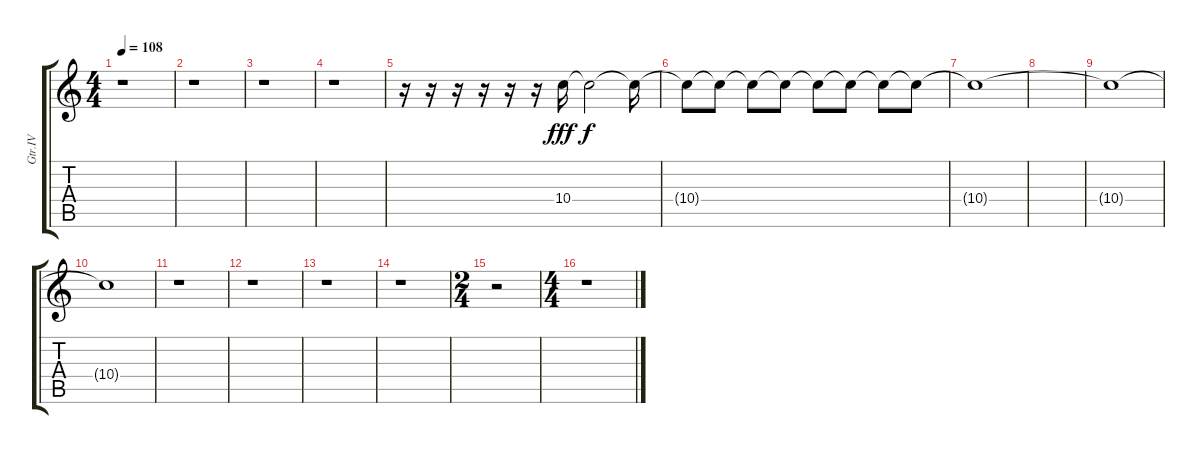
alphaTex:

\track ("Gtr.IV" "Gtr.IV") {instrument distortionguitar}
\staff {score tabs}
\tuning (E4 B3 G3 D3 A2 E2) {hide}
\ts (4 4)
\tempo 108
\clef g2
\ks c
r.1{dy fff instrument distortionguitar} |
r.1 |
r.1 |
r.1 |
r.16{volume 7 instrument helicopter} r.16 r.16 r.16 r.16 r.16 10.4.16{volume 16 balance 0 instrument helicopter} 10.4{t}.2{dy f} 10.4{t}.16 |
10.4{t}.8 10.4{t}.8 10.4{t}.8 10.4{t}.8 10.4{t}.8 10.4{t}.8{balance 16} 10.4{t}.8 10.4{t}.8{volume 0} |
10.4{t}.1 |
|
10.4{t}.1 |
10.4{t}.1 |
r.1{volume 16 balance 7 instrument acousticguitarsteel} |
r.1 |
r.1 |
r.1 |
\ts (2 4)
r.2 |
\ts (4 4)
r.1
